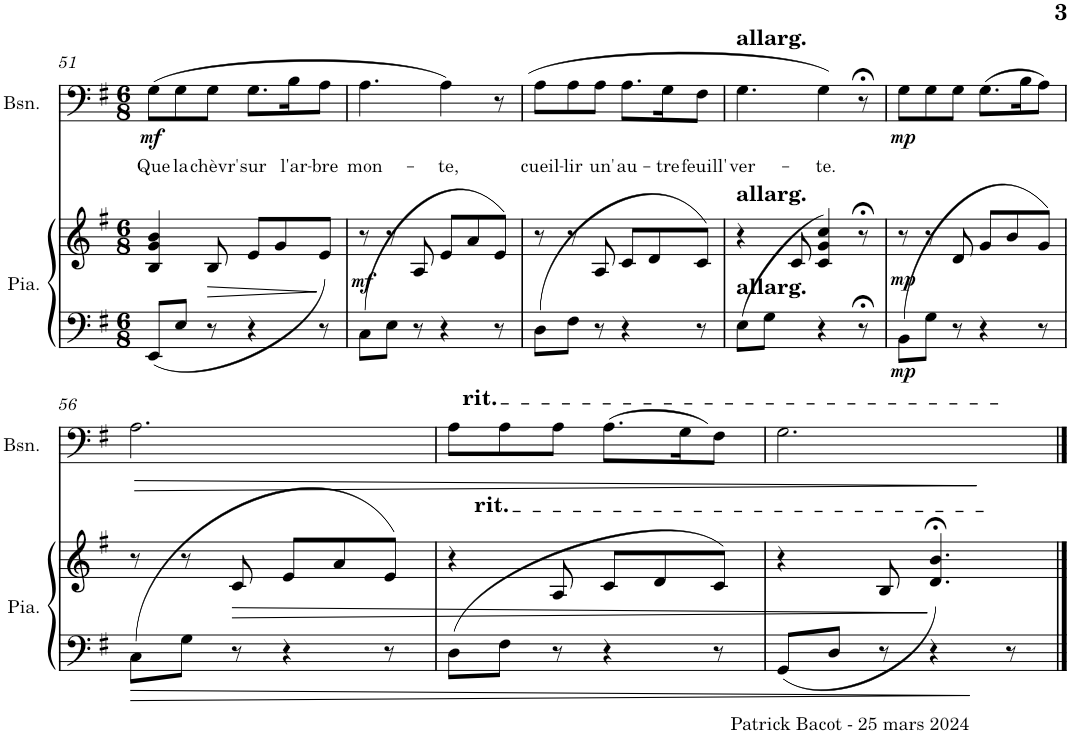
**kern	**kern	**dynam	**kern	**text	**dynam
*part2	*part2	*part2	*part1	*part1	*part1
*staff3	*staff2	*staff2/3	*staff1	*staff1	*staff1
*I"Piano	*	*	*I"Basson	*	*
*I'Pia.	*	*	*I'Bsn.	*	*
!!LO:PB:g=z
*clefF4	*clefG2	*	*clefF4	*	*
*k[f#]	*k[f#]	*	*k[f#]	*	*
*M6/8	*M6/8	*	*M6/8	*	*
=51	=51	=51	=51	=51	=51
!	!	!	!	!LO:LY:b	!LO:DY:b
(8EE/L	4B/ 4g/ 4b/	.	(8G\L	Que	mf
!	!	!	!	!LO:LY:b	!
8E/J	.	.	8G\	la	.
!	!	!LO:HP:b	!	!LO:LY:b	!
8r	8B/	>	8G\J	chèvr'	.
!	!	!	!	!LO:LY:b	!
4r	8e/L	.	8.G\L	sur	.
.	8g/	.	.	.	.
!	!	!	!	!LO:LY:b	!
.	.	.	16B\K	l'ar-	.
!	!	!	!	!LO:LY:b	!
8r	(8e/J	]	8A\J	-bre	.
=52	=52	=52	=52	=52	=52
!	!	!LO:DY:b	!	!LO:LY:b	!
(8C\L	8r	mf	4.A\	mon-	.
8E\J	8r	.	.	.	.
8r	8A/	.	.	.	.
!	!	!	!	!LO:LY:b	!
4r	8e/L	.	4A\)	-te,	.
.	8a/	.	.	.	.
8r	8e/J)	.	8r	.	.
=53	=53	=53	=53	=53	=53
!	!	!	!	!LO:LY:b	!
(8D\L	8r	.	(8A\L	cueil-	.
!	!	!	!	!LO:LY:b	!
8F#\J	8r	.	8A\	-lir	.
!	!	!	!	!LO:LY:b	!
8r	8A/	.	8A\J	un'	.
!	!	!	!	!LO:LY:b	!
4r	8c/L	.	8.A\L	au-	.
.	8d/	.	.	.	.
!	!	!	!	!LO:LY:b	!
.	.	.	16G\K	-tre	.
!	!	!	!	!LO:LY:b	!
8r	8c/J)	.	8F#\J	feuill'	.
=54	=54	=54	=54	=54	=54
*	*^	*	*	*	*
!	!	!	!	!LO:TX:a:t=allarg.	!	!
!	!LO:TX:a:t=allarg.	!	!	!	!	!
!LO:TX:a:t=allarg.	!	!	!	!	!	!
!	!	!	!	!	!LO:LY:b	!
(8E\L	4r	4ryy	.	4.G\	ver-	.
8G\J	.	.	.	.	.	.
8ryy	8ryy	8c/	.	.	.	.
!	!	!	!	!	!LO:LY:b	!
4r	4c/ 4g/ 4cc/)	4.ryy	.	4G\)	-te.	.
8r;<	8r;<	.	.	8r;<	.	.
*	*v	*v	*	*	*	*
=55	=55	=55	=55	=55	=55
!	!	!LO:DY:b=2	!	!	!
!	!	!LO:DY:n=1:b	!	!	!LO:DY:b
(8BB\L	8r	mp mp	8G\L	.	mp
8G\J	8r	.	8G\	.	.
8r	8d/	.	8G\J	.	.
4r	8g/L	.	(8.G\L	.	.
.	8b/	.	.	.	.
.	.	.	16B\K	.	.
8r	8g/J)	.	8A\J)	.	.
!!LO:LB:g=z
=56	=56	=56	=56	=56	=56
!	!	!	!	!	!LO:HP:b
(8C\L	8r	.	2.A\	.	>
8G\J	8r	.	.	.	.
!	!	!LO:HP:b	!	!	!
8r	8c/	>	.	.	.
4r	8e/L	.	.	.	.
.	8a/	.	.	.	.
8r	8e/J)	.	.	.	.
=57	=57	=57	=57	=57	=57
!	!	!	!LO:TX:a:t=rit.	!	!
!	!LO:TX:a:t=rit.	!	!	!	!
(8D\L	4r	.	8A\L	.	.
8F#\J	.	.	8A\	.	.
8r	8A/	.	8A\J	.	.
4r	8c/L	.	(8.A\L	.	.
.	8d/	.	.	.	.
.	.	.	16G\K)	.	.
8r	8c/J)	.	8F#\J	.	.
=58	=58	=58	=58	=58	=58
!LO:TX:b:t=Patrick Bacot - 25 mars 2024	!	!	!	!	!
8GG/L	4r	.	2.G\	.	.
8D/J	.	.	.	.	.
8r	8B/	.	.	.	.
4r	4.d/;< 4.b/;<)	]	.	.	.
8r	.	.	.	.	.
.	.	.	.	.	]
==	==	==	==	==	==
*-	*-	*-	*-	*-	*-
